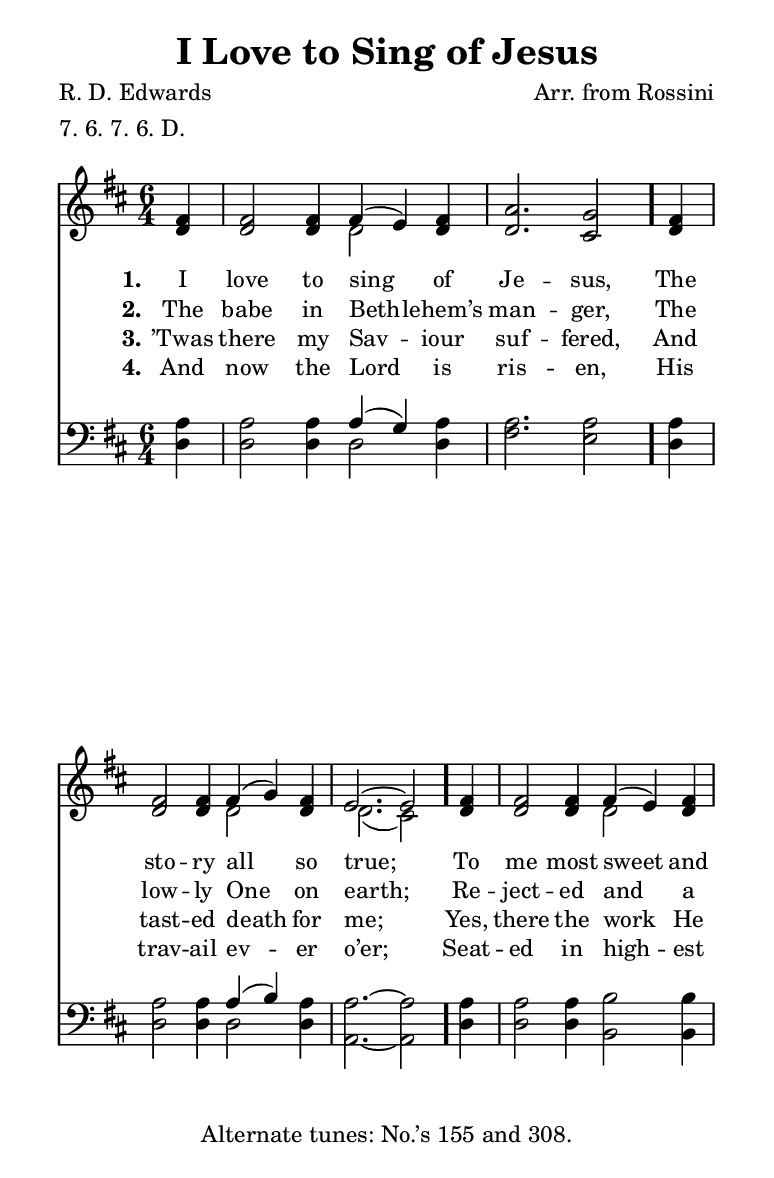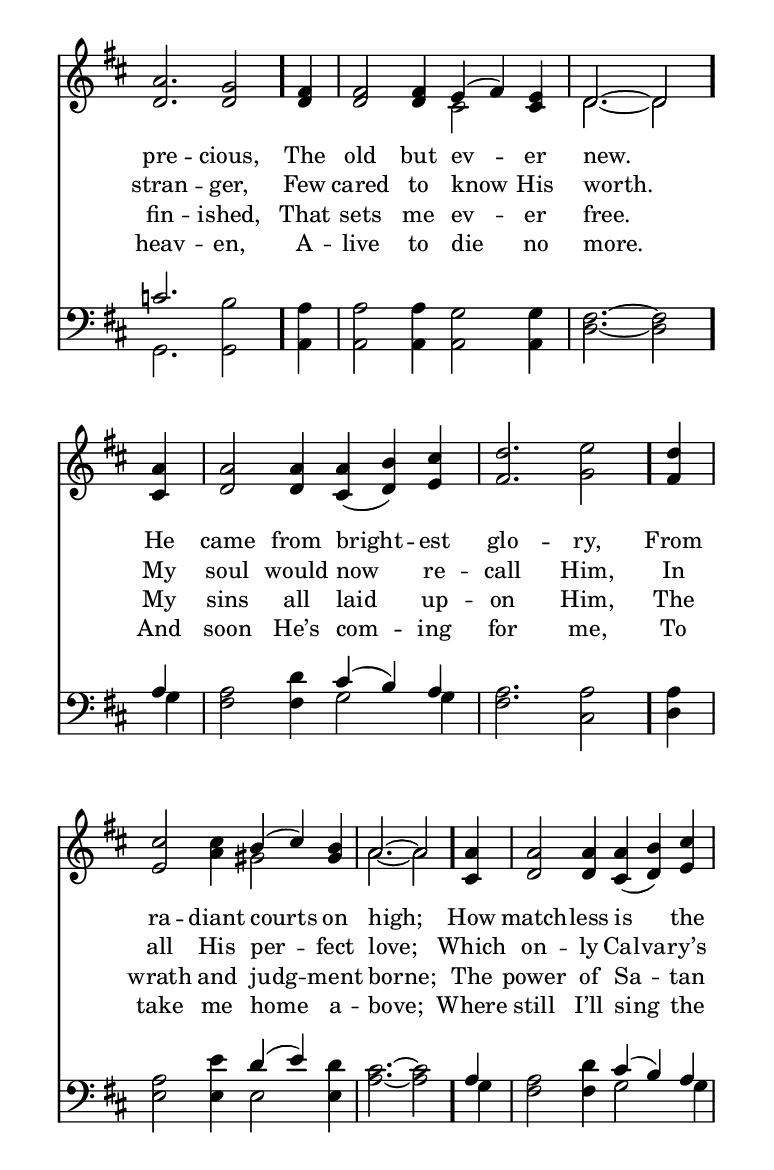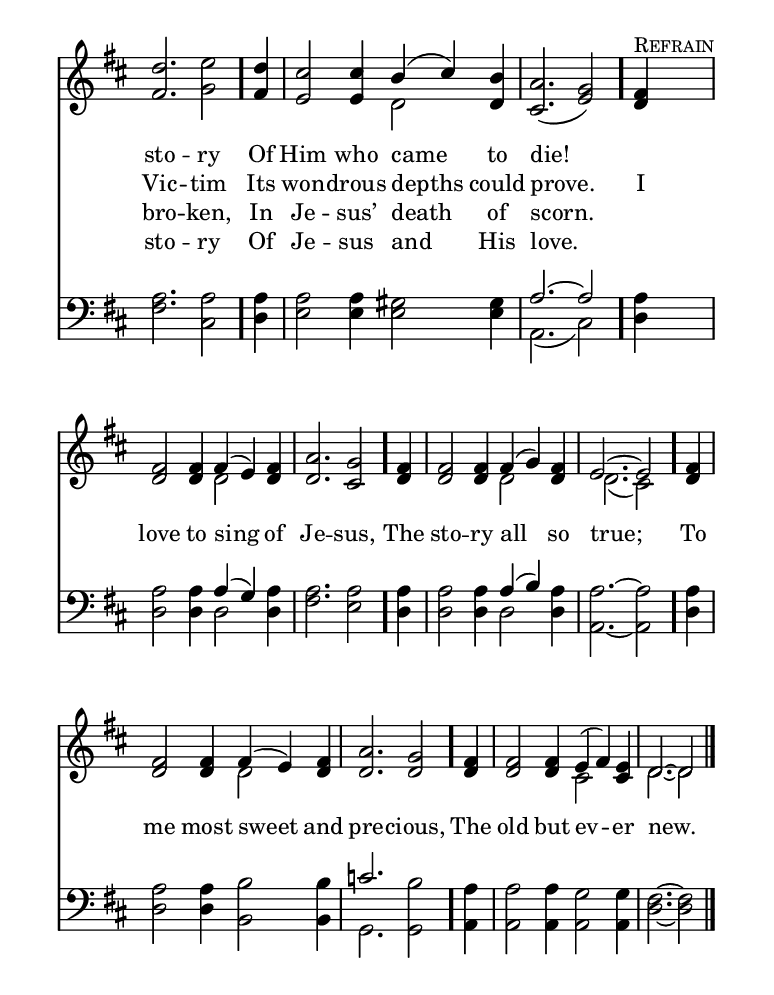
\include "common/global.ily"
\paper {
  \include "common/paper.ily"
  ragged-last-bottom = ##t
  systems-per-page = #(cond (is-eogsized 4) (#t #f))
  system-count = #(cond (is-eogsized 6) (#t #f))
  page-count = #(cond (is-eogsized 2) (#t #f))
  oddFooterMarkup = \markup { \fill-line { \on-the-fly \first-page "Alternate tunes: No.’s 155 and 308." } }
}

\header{
  %children
  hymnnumber = "339"
  title = "I Love to Sing of Jesus"
  tunename = "Hora Novissima"
  meter = "7. 6. 7. 6. D."
  poet = "R. D. Edwards"
  composer = "Arr. from Rossini"
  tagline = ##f
}

global = {
  \include "common/overrides.ily"
  \override Staff.TimeSignature.style = #'numbered
  \time 6/4
  \override Score.MetronomeMark.transparent = ##t % hide all fermata changes too
  \tempo 4=140
  \key d \major
  \partial 4
  \autoBeamOff
}

notesSoprano = {
\global
\relative c' {

  fis4 | fis2 fis4 fis( e) fis | a2. g2
  fis4 | fis2 fis4 fis( g) fis | e2. ~ e2 \eogbreak
  fis4 | fis2 fis4 fis( e) fis | a2. g2
  fis4 | fis2 fis4 e( fis) e | d2. ~ d2 \eogbreak

  a'4 | a2 a4 a( b) cis | d2. e2
  d4 | cis2 cis4 b( cis) b | a2. ~ a2 \eogbreak
  a4 | a2 a4 a( b) cis | d2. e2
  d4 | cis2 cis4 b( cis) b | a2.( g2) \eogbreak

  fis4^\markup { \small \caps "Refrain" } | fis2 fis4 fis( e) fis | a2. g2
  fis4 | fis2 fis4 fis( g) fis | e2. ~ e2 \eogbreak
  fis4 | fis2 fis4 fis( e) fis | a2. g2
  fis4 | fis2 fis4 e( fis) e | d2. ~ d2

  \bar "|."

}
}

notesAlto = {
\global
\relative e' {

  d4 | d2 d4 d2 d4 | d2. cis2
  d4 | d2 d4 d2 d4 | d2.( cis2)
  d4 | d2 d4 d2 d4 | d2. d2
  d4 | d2 d4 cis2 cis4 | d2. ~ d2

  cis4 | d2 d4 cis( d) e | fis2. g2
  fis4 | e2 a4 gis2 gis4 | a2. ~ a2
  cis,4 | d2 d4 cis( d) e | fis2. g2
  fis4 | e2 e4 d2 d4 | cis2.( e2)

  d4 | d2 d4 d2 d4 | d2. cis2
  d4 | d2 d4 d2 d4 | d2.( cis2)
  d4 | d2 d4 d2 d4 | d2. d2
  d4 | d2 d4 cis2 cis4 | d2. ~ d2

}
}

notesTenor = {
\global
\relative a {

  a4 | a2 a4 a( g) a | a2. a2
  a4 | a2 a4 a( b) a | a2. ~ a2
  a4 | a2 a4 b2 b4 | c2. b2
  a4 | a2 a4 g2 g4 | fis2. ~ fis2

  a4 | a2 d4 cis( b) a | a2. a2
  a4 | a2 e'4 d( e) d | cis2. ~ cis2
  a4 | a2 d4 cis( b) a | a2. a2
  a4 | a2 a4 gis2 gis4 | a2. ~ a2

  a4 | a2 a4 a( g) a | a2. a2
  a4 | a2 a4 a( b) a | a2. ~ a2
  a4 | a2 a4 b2 b4 | c2. b2
  a4 | a2 a4 g2 g4 | fis2. ~ fis2

}
}

notesBass = {
\global
\relative f {

  d4 | d2 d4 d2 d4 | fis2. e2
  d4 | d2 d4 d2 d4 | a2. ~ a2
  d4 | d2 d4 b2 b4 | g2. g2
  a4 | a2 a4 a2 a4 | d2. ~ d2

  g4 | fis2 fis4 g2 g4 | fis2. cis2
  d4 | e2 e4 e2 e4 | a2. ~ a2
  g4 | fis2 fis4 g2 g4 | fis2. cis2
  d4 | e2 e4 e2 e4 | a,2.( cis2)

  d4 | d2 d4 d2 d4 | fis2. e2
  d4 | d2 d4 d2 d4 | a2. ~ a2
  d4 | d2 d4 b2 b4 | g2. g2
  a4 | a2 a4 a2 a4 | d2. ~ d2

}
}

Refrain = \lyricmode {

I love to sing of Je -- sus, \bar "."
The sto -- ry all so true; \bar "."
To me most sweet and pre -- cious, \bar "."
The old but ev -- er new. \bar "."

}

wordsA = \lyricmode {
\set stanza = "1."

I love to sing of Je -- sus, \bar "."
The sto -- ry all so true; \bar "."
To me most sweet and pre -- cious, \bar "."
The old but ev -- er new. \bar "."
He came from bright -- est glo -- ry, \bar "."
From ra -- diant courts on high; \bar "."
How match -- less is the sto -- ry \bar "."
Of Him who came to die! \bar "."

}

wordsB = \lyricmode {
\set stanza = "2."

The babe in Beth -- lehem’s man -- ger,
The low -- ly One on earth;
Re -- ject -- ed and a stran -- ger,
Few cared to know His worth.
My soul would now re -- call Him,
In all His per -- fect love;
Which on -- ly { \mon } Cal -- va -- { \moff } ry’s Vic -- tim
Its won -- drous depths could prove.

\Refrain

}

wordsC = \lyricmode {
\set stanza = "3."

’Twas there my Sav -- iour suf -- fered,
And tast -- ed death for me;
Yes, there the work He fin -- ished,
That sets me ev -- er free.
My sins all laid up -- on Him,
The wrath and judg -- ment borne;
The power of Sa -- tan bro -- ken,
In Je -- sus’ death of scorn.

}

wordsD = \lyricmode {
\set stanza = "4."

And now the Lord is ris -- en,
His trav -- ail ev -- er o’er;
Seat -- ed in high -- est heav -- en,
A -- live to die no more.
And soon He’s com -- ing for me,
To take me home a -- bove;
Where still I’ll sing the sto -- ry
Of Je -- sus and His love.

}

\score {
  \context ChoirStaff <<
    \context Staff = upper <<
      \set Staff.autoBeaming = ##f
      \set ChoirStaff.systemStartDelimiter = #'SystemStartBar
      \set ChoirStaff.printPartCombineTexts = ##f
      \partcombine #'(2 . 9) \notesSoprano \notesAlto
      \context NullVoice = sopranos { \voiceOne << \notesSoprano >> }
      \context NullVoice = altos { \voiceTwo << \notesAlto >> }
      \context Lyrics = one   \lyricsto sopranos \wordsA
      \context Lyrics = two   \lyricsto sopranos \wordsB
      \context Lyrics = three \lyricsto sopranos \wordsC
      \context Lyrics = four  \lyricsto sopranos \wordsD
    >>
    \context Staff = men <<
      \set Staff.autoBeaming = ##f
      \clef bass
      \set ChoirStaff.printPartCombineTexts = ##f
      \partcombine #'(2 . 9) \notesTenor \notesBass
      \context NullVoice = tenors { \voiceOne << \notesTenor >> }
      \context NullVoice = basses { \voiceTwo << \notesBass >> }
    >>
  >>
  \layout {
    \include "common/layout.ily"
  }
  \midi{
    \include "common/midi.ily"
  }
}

\version "2.19.49"  % necessary for upgrading to future LilyPond versions.

% vi:set et ts=2 sw=2 ai nocindent syntax=lilypond:
